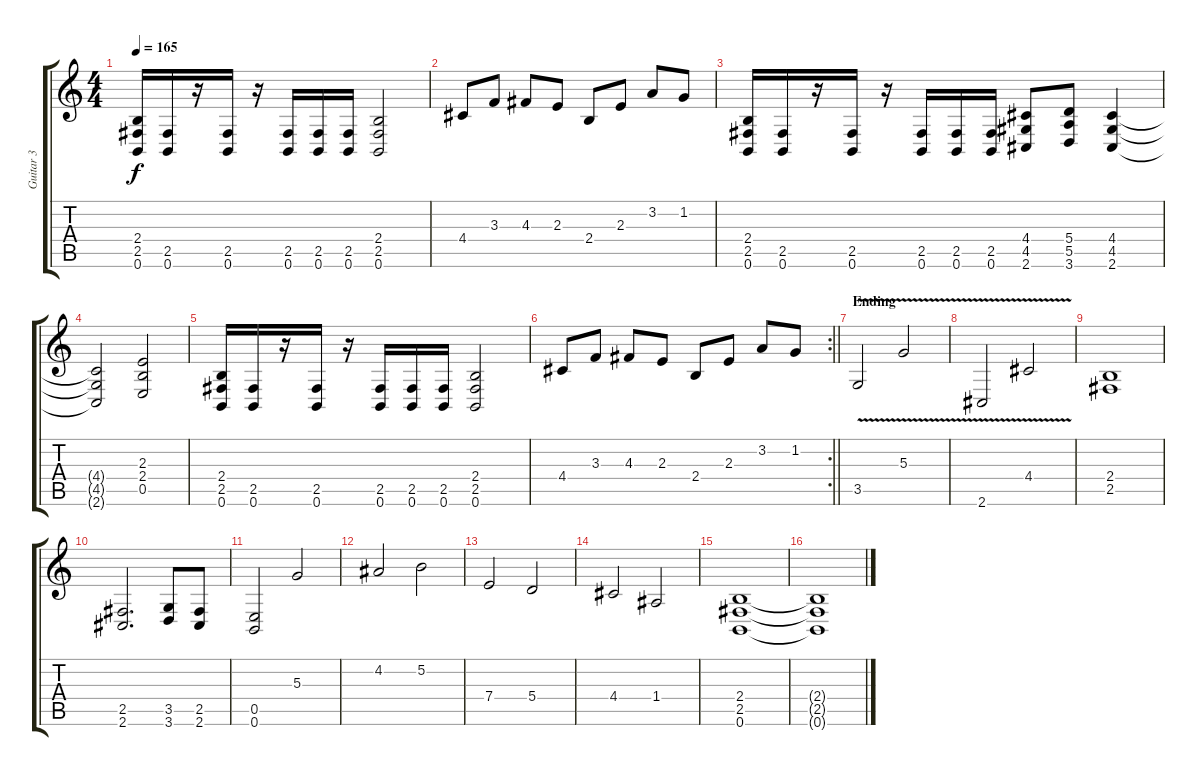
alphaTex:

\track ("Guitar 3" "Guitar 3") {instrument distortionguitar}
\staff {score tabs}
\tuning (B3 Gb3 D3 A2 E2 B1) {hide}
\ts (4 4)
\tempo 165
\clef g2
\ks c
(2.4 2.5 0.6).16{dy f} (2.5 0.6).16 r.16 (2.5 0.6).16 r.16 (2.5 0.6).16 (2.5 0.6).16 (2.5 0.6).16 (2.4 2.5 0.6).2 |
4.4.8 3.3.8 4.3.8 2.3.8 2.4.8 2.3.8 3.2.8 1.2.8 |
(2.4 2.5 0.6).16 (2.5 0.6).16 r.16 (2.5 0.6).16 r.16 (2.5 0.6).16 (2.5 0.6).16 (2.5 0.6).16 (4.4 4.5 2.6).8 (5.4 5.5 3.6).8 (4.4 4.5 2.6).4 |
(4.4{t} 4.5{t} 2.6{t}).2 (2.3 2.4 0.5).2 |
(2.4 2.5 0.6).16 (2.5 0.6).16 r.16 (2.5 0.6).16 r.16 (2.5 0.6).16 (2.5 0.6).16 (2.5 0.6).16 (2.4 2.5 0.6).2 |
\rc 2
\barLineRight lightlight
4.4.8 3.3.8 4.3.8 2.3.8 2.4.8 2.3.8 3.2.8 1.2.8 |
\section ("" "Ending")
3.5{v}.2 5.3{v}.2 |
2.6{v}.2 4.4{v}.2 |
(2.4 2.5).1 |
(2.5 2.6).2{d} (3.5 3.6).8 (2.5 2.6).8 |
(0.5 0.6).2 5.3.2 |
4.2.2 5.2.2 |
7.4.2 5.4.2 |
4.4.2 1.4.2 |
(2.4 2.5 0.6).1{volume 0} |
(2.4{t} 2.5{t} 0.6{t}).1
